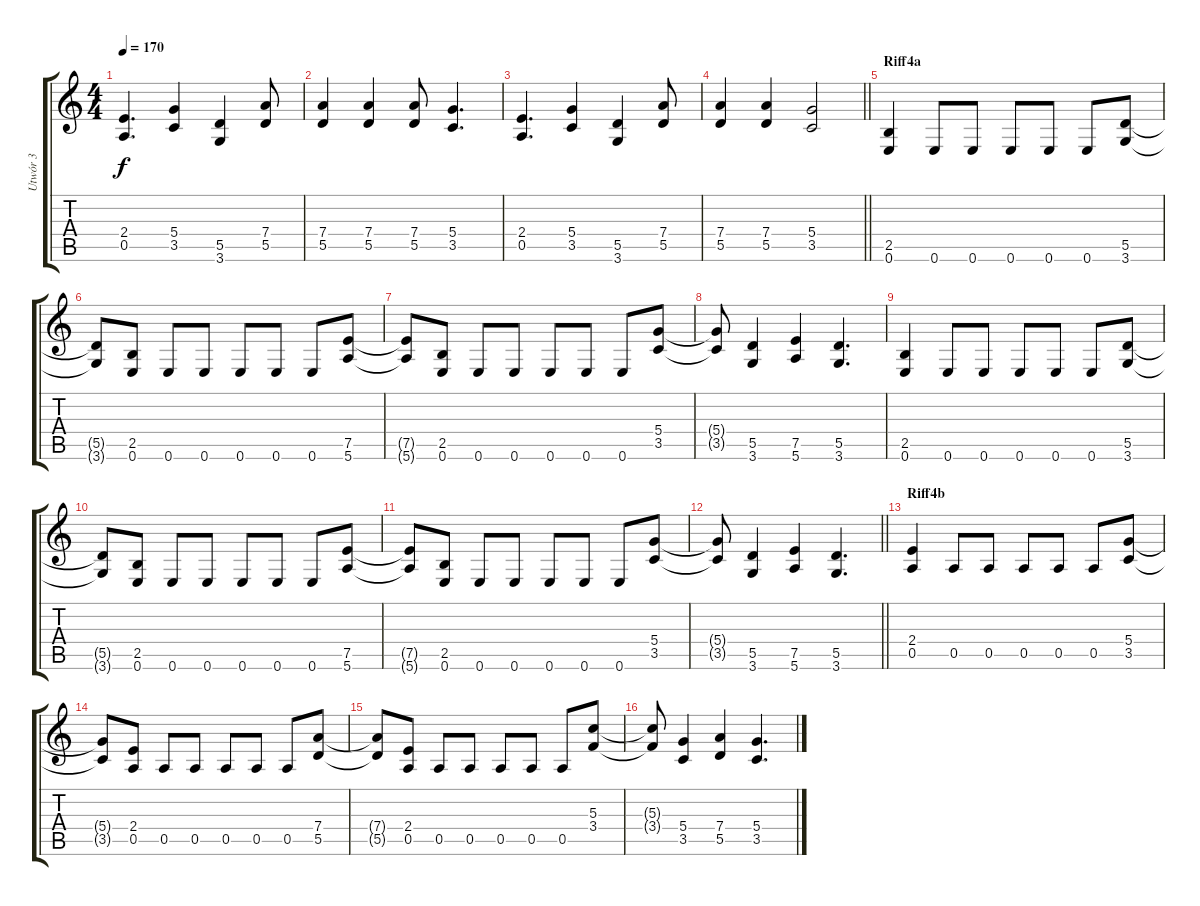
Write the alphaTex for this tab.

\track ("Utwór 3" "Utwór 3") {instrument overdrivenguitar}
\staff {score tabs}
\tuning (E4 B3 G3 D3 A2 E2) {hide}
\ts (4 4)
\tempo 170
\clef g2
\ks c
(2.4 0.5).4{d dy f} (5.4 3.5).4 (5.5 3.6).4 (7.4 5.5).8 |
(7.4 5.5).4 (7.4 5.5).4 (7.4 5.5).8 (5.4 3.5).4{d} |
(2.4 0.5).4{d} (5.4 3.5).4 (5.5 3.6).4 (7.4 5.5).8 |
\barLineRight lightlight
(7.4 5.5).4 (7.4 5.5).4 (5.4 3.5).2 |
\section ("" "Riff4a")
(2.5 0.6).4 0.6.8 0.6.8 0.6.8 0.6.8 0.6.8 (5.5 3.6).8 |
(5.5{t} 3.6{t}).8 (2.5 0.6).8 0.6.8 0.6.8 0.6.8 0.6.8 0.6.8 (7.5 5.6).8 |
(7.5{t} 5.6{t}).8 (2.5 0.6).8 0.6.8 0.6.8 0.6.8 0.6.8 0.6.8 (5.4 3.5).8 |
(5.4{t} 3.5{t}).8 (5.5 3.6).4 (7.5 5.6).4 (5.5 3.6).4{d} |
(2.5 0.6).4 0.6.8 0.6.8 0.6.8 0.6.8 0.6.8 (5.5 3.6).8 |
(5.5{t} 3.6{t}).8 (2.5 0.6).8 0.6.8 0.6.8 0.6.8 0.6.8 0.6.8 (7.5 5.6).8 |
(7.5{t} 5.6{t}).8 (2.5 0.6).8 0.6.8 0.6.8 0.6.8 0.6.8 0.6.8 (5.4 3.5).8 |
\barLineRight lightlight
(5.4{t} 3.5{t}).8 (5.5 3.6).4 (7.5 5.6).4 (5.5 3.6).4{d} |
\section ("" "Riff4b")
(2.4 0.5).4 0.5.8 0.5.8 0.5.8 0.5.8 0.5.8 (5.4 3.5).8 |
(5.4{t} 3.5{t}).8 (2.4 0.5).8 0.5.8 0.5.8 0.5.8 0.5.8 0.5.8 (7.4 5.5).8 |
(7.4{t} 5.5{t}).8 (2.4 0.5).8 0.5.8 0.5.8 0.5.8 0.5.8 0.5.8 (5.3 3.4).8 |
(5.3{t} 3.4{t}).8 (5.4 3.5).4 (7.4 5.5).4 (5.4 3.5).4{d}
